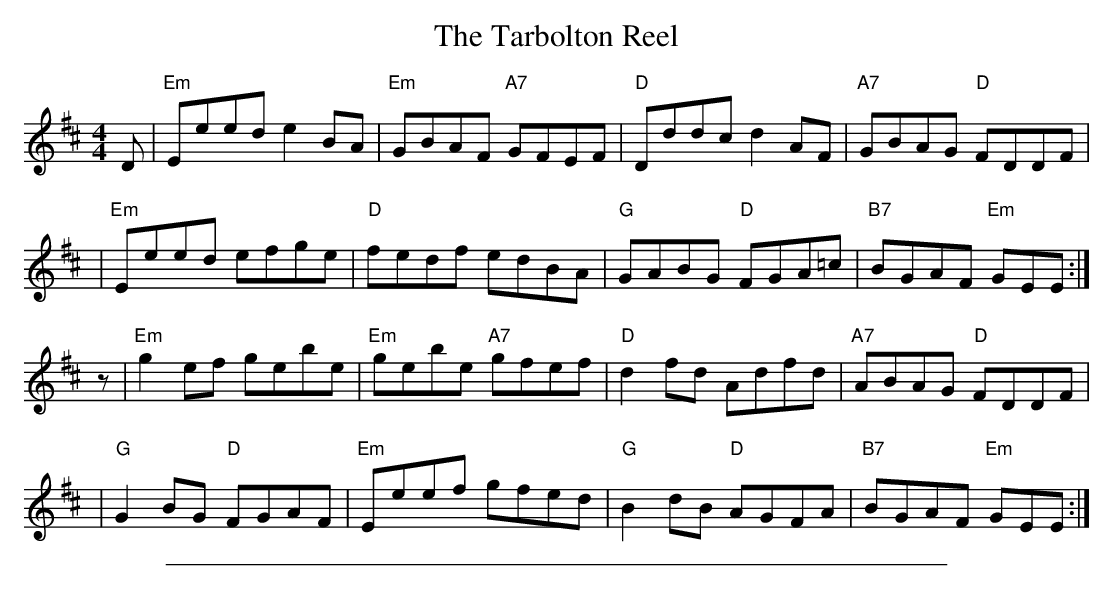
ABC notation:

X:1
T: The Tarbolton Reel
M:4/4
L:1/8
K:EDor
D \
| "Em"Eeed e2BA | "Em"GBAF "A7"GFEF | "D"Dddc d2AF | "A7"GBAG "D"FDDF |
| "Em"Eeed efge | "D"fedf edBA | "G"GABG "D"FGA=c | "B7"BGAF "Em"GEE :|
z \
| "Em"g2ef    gebe | "Em"gebe "A7"gfef | "D"d2fd    Adfd | "A7"ABAG  "D"FDDF |
|  "G"G2BG "D"FGAF | "Em"Eeef     gfed | "G"B2dB "D"AGFA | "B7"BGAF "Em"GEE :|
